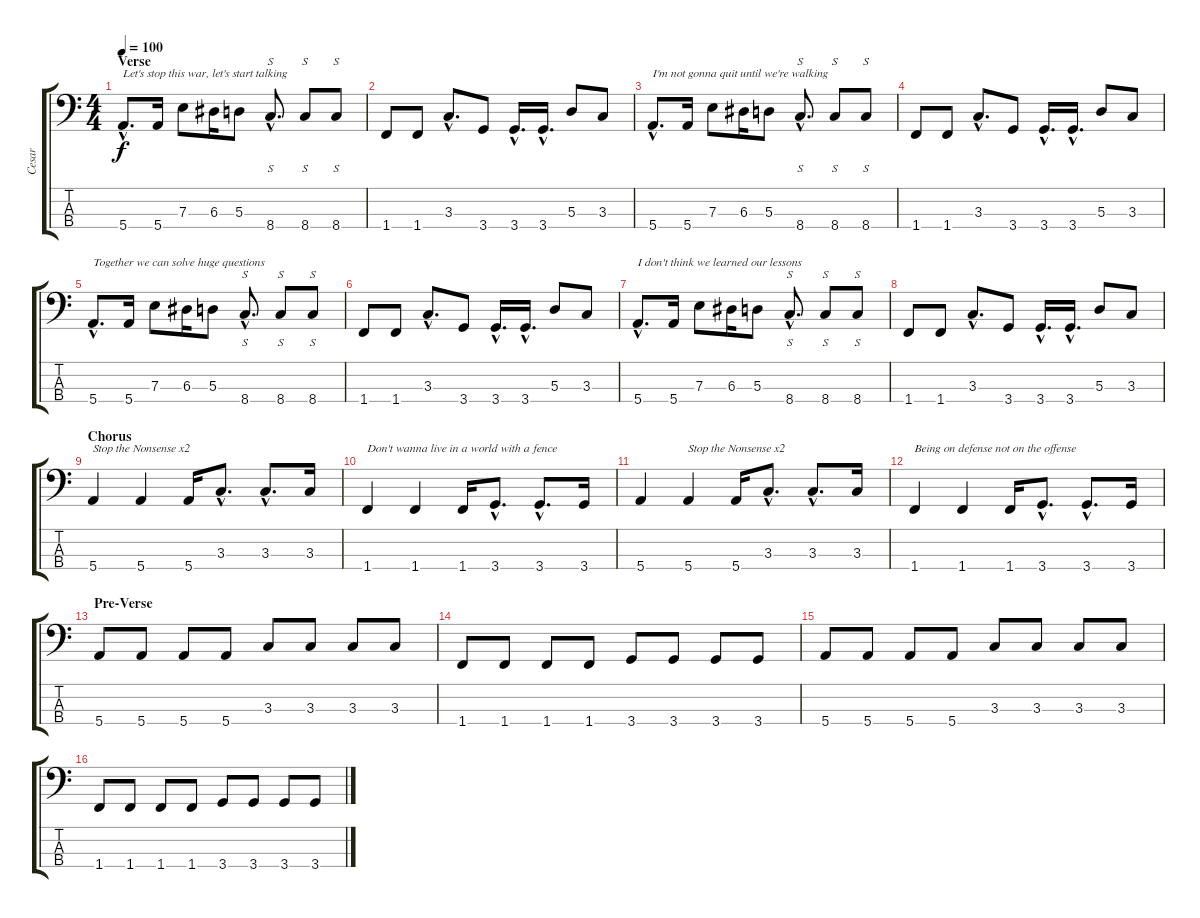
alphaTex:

\track ("Cesar" "Cesar") {instrument slapbass1}
\staff {score tabs}
\tuning (G2 D2 A1 E1) {hide}
\ts (4 4)
\section ("" "Verse")
\tempo 100
\clef f4
\ks c
5.4{hac}.8{d txt "Let's stop this war, let's start talking" dy f volume 16 instrument slapbass1} 5.4.16 7.3.8 6.3.16 5.3.8 8.4{hac}.8{s d} 8.4.8{s} 8.4.8{s} |
1.4.8 1.4.8 3.3{hac}.8{d} 3.4.8 3.4{hac}.16{d} 3.4{hac}.16{d} 5.3.8 3.3.8 |
5.4{hac}.8{d txt "I'm not gonna quit until we're walking"} 5.4.16 7.3.8 6.3.16 5.3.8 8.4{hac}.8{s d} 8.4.8{s} 8.4.8{s} |
1.4.8 1.4.8 3.3{hac}.8{d} 3.4.8 3.4{hac}.16{d} 3.4{hac}.16{d} 5.3.8 3.3.8 |
5.4{hac}.8{d txt "Together we can solve huge questions"} 5.4.16 7.3.8 6.3.16 5.3.8 8.4{hac}.8{s d} 8.4.8{s} 8.4.8{s} |
1.4.8 1.4.8 3.3{hac}.8{d} 3.4.8 3.4{hac}.16{d} 3.4{hac}.16{d} 5.3.8 3.3.8 |
5.4{hac}.8{d txt "I don't think we learned our lessons"} 5.4.16 7.3.8 6.3.16 5.3.8 8.4{hac}.8{s d} 8.4.8{s} 8.4.8{s} |
1.4.8 1.4.8 3.3{hac}.8{d} 3.4.8 3.4{hac}.16{d} 3.4{hac}.16{d} 5.3.8 3.3.8 |
\section ("" "Chorus")
5.4.4{txt "Stop the Nonsense x2" volume 10 instrument slapbass1} 5.4.4 5.4.16 3.3{hac}.8{d} 3.3{hac}.8{d} 3.3.16 |
1.4.4{txt "Don't wanna live in a world with a fence"} 1.4.4 1.4.16 3.4{hac}.8{d} 3.4{hac}.8{d} 3.4.16 |
5.4.4 5.4.4{txt "Stop the Nonsense x2"} 5.4.16 3.3{hac}.8{d} 3.3{hac}.8{d} 3.3.16 |
1.4.4{txt "Being on defense not on the offense"} 1.4.4 1.4.16 3.4{hac}.8{d} 3.4{hac}.8{d} 3.4.16 |
\section ("" "Pre-Verse")
5.4.8 5.4.8 5.4.8 5.4.8 3.3.8 3.3.8 3.3.8 3.3.8 |
1.4.8 1.4.8 1.4.8 1.4.8 3.4.8 3.4.8 3.4.8 3.4.8 |
5.4.8 5.4.8 5.4.8 5.4.8 3.3.8 3.3.8 3.3.8 3.3.8 |
1.4.8 1.4.8 1.4.8 1.4.8 3.4.8 3.4.8 3.4.8 3.4.8
